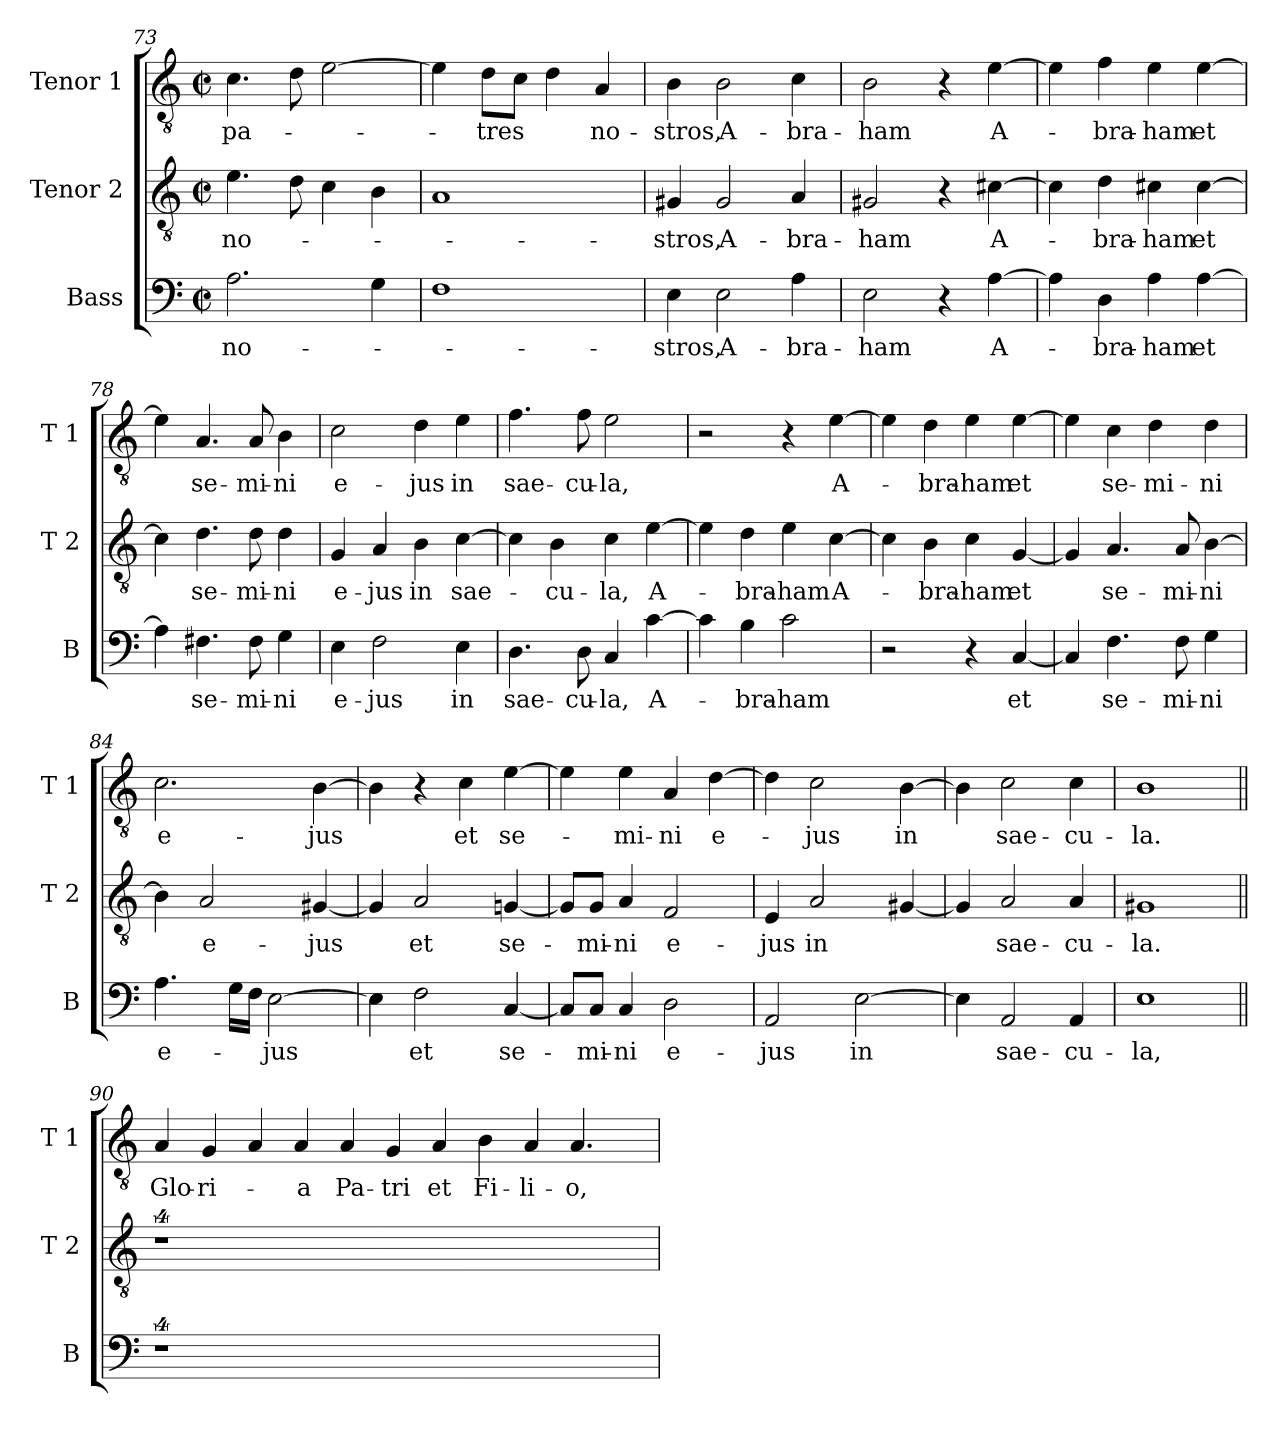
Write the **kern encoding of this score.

**kern	**text	**kern	**text	**kern	**text
*part3	*part3	*part2	*part2	*part1	*part1
*staff3	*staff3	*staff2	*staff2	*staff1	*staff1
*I"Bass	*	*I"Tenor 2	*	*I"Tenor 1	*
*I'B	*	*I'T 2	*	*I'T 1	*
*clefF4	*	*clefGv2	*	*clefGv2	*
*k[]	*	*k[]	*	*k[]	*
*C:	*	*C:	*	*C:	*
*M2/2	*	*M2/2	*	*M2/2	*
*met(c|)	*	*met(c|)	*	*met(c|)	*
=73	=73	=73	=73	=73	=73
2.A\	no-	4.e\	no-	4.c\	pa-
.	.	8d\	.	8d\	.
.	.	4c\	.	[2e\	.
4G\	.	4B\	.	.	.
=74	=74	=74	=74	=74	=74
1F	.	1A	.	4e\]	.
.	.	.	.	8d\L	-tres
.	.	.	.	8c\J	.
.	.	.	.	4d\	.
.	.	.	.	4A/	no-
=75	=75	=75	=75	=75	=75
4E\	-stros,	4G#X/	-stros,	4B\	-stros,
2E\	A-	2G#/	A-	2B\	A-
4A\	-bra-	4A/	-bra-	4c\	-bra-
!!LO:LB:g=z
=76	=76	=76	=76	=76	=76
2E\	-ham	2G#X/	-ham	2B\	-ham
4r	.	4r	.	4r	.
[4A\	A-	[4c#X\	A-	[4e\	A-
=77	=77	=77	=77	=77	=77
4A\]	.	4c#\]	.	4e\]	.
4D\	-bra-	4d\	-bra-	4f\	-bra-
4A\	-ham	4c#X\	-ham	4e\	-ham
[4A\	et	[4c#\	et	[4e\	et
=78	=78	=78	=78	=78	=78
4A\]	.	4c#\]	.	4e\]	.
4.F#X\	se-	4.d\	se-	4.A/	se-
8F#\	-mi-	8d\	-mi-	8A/	-mi-
4G\	-ni	4d\	-ni	4B\	-ni
=79	=79	=79	=79	=79	=79
4E\	e-	4G/	e-	2c\	e-
2F\	-jus	4A/	-jus	.	.
.	.	4B\	in	4d\	-jus
4E\	in	[4c\	sae-	4e\	in
=80	=80	=80	=80	=80	=80
4.D\	sae-	4c\]	.	4.f\	sae-
.	.	4B\	-cu-	.	.
8D\	-cu-	.	.	8f\	-cu-
4C/	-la,	4c\	-la,	2e\	-la,
[4c\	A-	[4e\	A-	.	.
=81	=81	=81	=81	=81	=81
4c\]	.	4e\]	.	2r	.
4B\	-bra-	4d\	-bra-	.	.
2c\	-ham	4e\	-ham	4r	.
.	.	[4c\	A-	[4e\	A-
=82	=82	=82	=82	=82	=82
2r	.	4c\]	.	4e\]	.
.	.	4B\	-bra-	4d\	-bra-
4r	.	4c\	-ham	4e\	-ham
[4C/	et	[4G/	et	[4e\	et
!!LO:PB:g=z
=83	=83	=83	=83	=83	=83
4C/]	.	4G/]	.	4e\]	.
4.F\	se-	4.A/	se-	4c\	se-
.	.	.	.	4d\	-mi-
8F\	-mi-	8A/	-mi-	.	.
4G\	-ni	[4B\	-ni	4d\	-ni
=84	=84	=84	=84	=84	=84
4.A\	e-	4B\]	.	2.c\	e-
.	.	2A/	e-	.	.
16G\LL	.	.	.	.	.
16F\JJ	.	.	.	.	.
[2E\	-jus	.	.	.	.
.	.	[4G#X/	-jus	[4B\	-jus
=85	=85	=85	=85	=85	=85
4E\]	.	4G#/]	.	4B\]	.
2F\	et	2A/	et	4r	.
.	.	.	.	4c\	et
[4C/	se-	[4Gn/	se-	[4e\	se-
=86	=86	=86	=86	=86	=86
8C/L]	.	8G/L]	.	4e\]	.
8C/J	-mi-	8G/J	-mi-	.	.
4C/	-ni	4A/	-ni	4e\	-mi-
2D\	e-	2F/	e-	4A/	-ni
.	.	.	.	[4d\	e-
=87	=87	=87	=87	=87	=87
2AA/	-jus	4E/	-jus	4d\]	.
.	.	2A/	in	2c\	-jus
[2E\	in	.	.	.	.
.	.	[4G#X/	.	[4B\	in
=88	=88	=88	=88	=88	=88
4E\]	.	4G#/]	.	4B\]	.
2AA/	sae-	2A/	sae-	2c\	sae-
4AA/	-cu-	4A/	-cu-	4c\	-cu-
=89	=89	=89	=89	=89	=89
1E	-la,	1G#X	-la.	1B	-la.
!!LO:LB:g=z
=90||	=90||	=90||	=90||	=90||	=90||
4%11r	.	4%11r	.	4A	Glo-
.	.	.	.	4G	-ri-
.	.	.	.	4A	.
.	.	.	.	4A	-a
.	.	.	.	4A	Pa-
.	.	.	.	4G	-tri
.	.	.	.	4A	et
.	.	.	.	4B	Fi-
.	.	.	.	4A	-li-
.	.	.	.	4.A	-o,
.	.	.	.	8ryy	.
=	=	=	=	=	=
*-	*-	*-	*-	*-	*-
